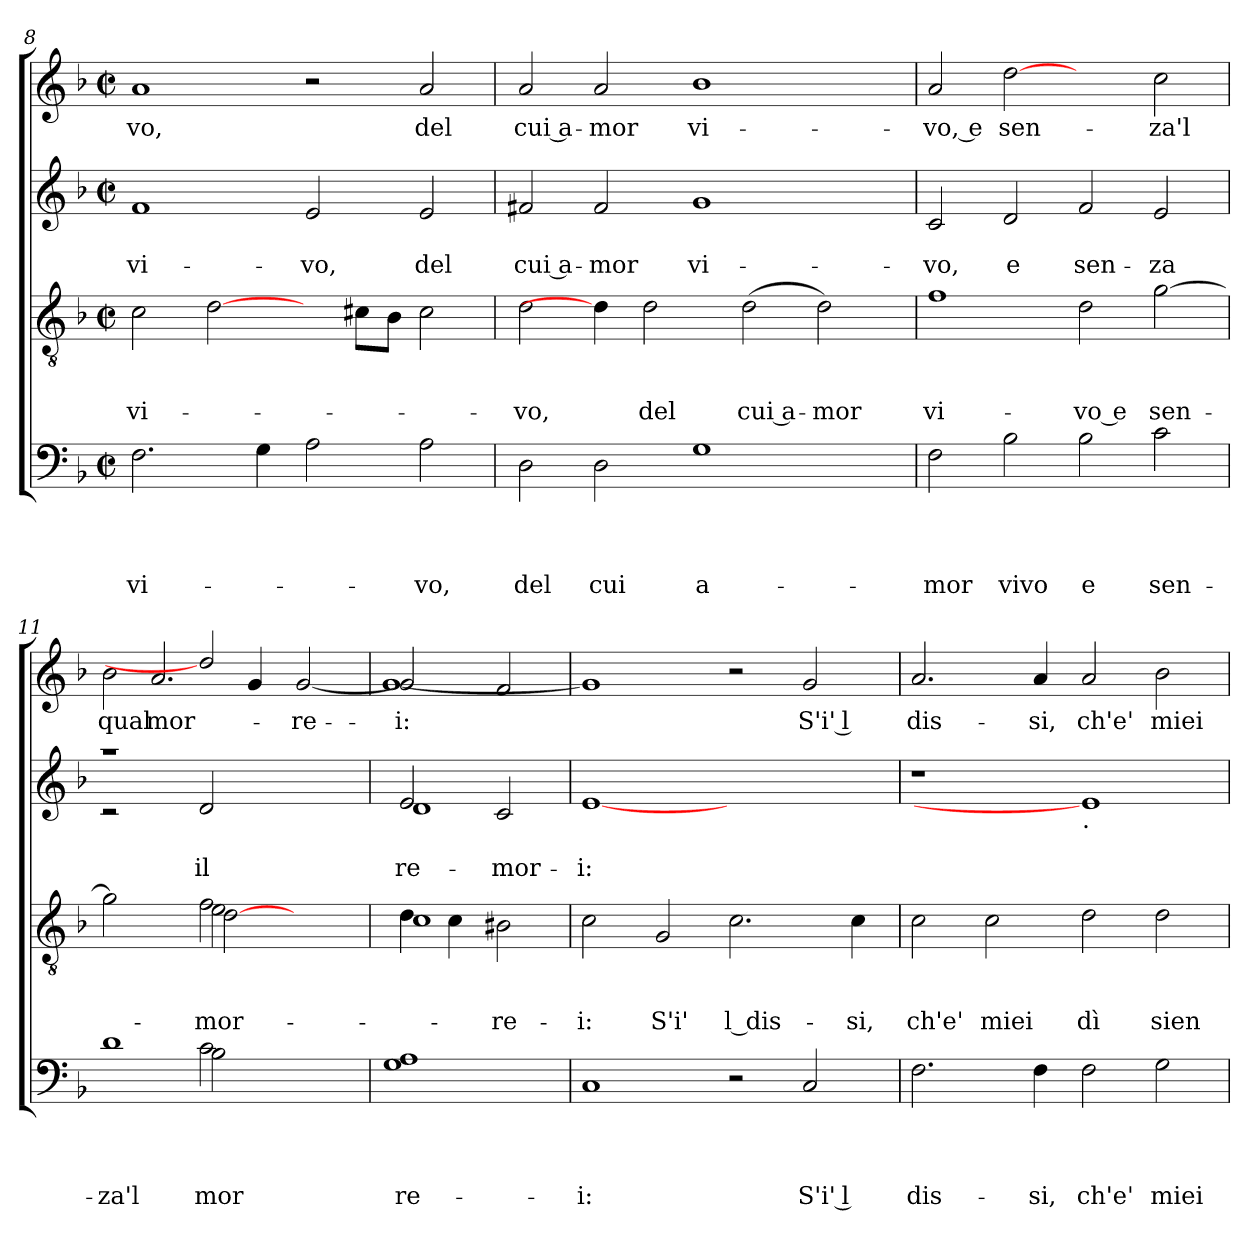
**kern	**text	**text	**text	**text	**kern	**text	**text	**text	**kern	**text	**text	**kern	**text
*part4	*part4	*part4	*part4	*part4	*part3	*part3	*part3	*part3	*part2	*part2	*part2	*part1	*part1
*staff4	*staff4	*staff4	*staff4	*staff4	*staff3	*staff3	*staff3	*staff3	*staff2	*staff2	*staff2	*staff1	*staff1
!!LO:LB:g=z
*clefF4	*	*	*	*	*clefGv2	*	*	*	*clefG2	*	*	*clefG2	*
*k[b-]	*	*	*	*	*k[b-]	*	*	*	*k[b-]	*	*	*k[b-]	*
*F:	*	*	*	*	*F:	*	*	*	*F:	*	*	*F:	*
*M2/2	*	*	*	*	*M2/2	*	*	*	*M2/2	*	*	*M2/2	*
*met(c|)	*	*	*	*	*met(c|)	*	*	*	*met(c|)	*	*	*met(c|)	*
=8	=8	=8	=8	=8	=8	=8	=8	=8	=8	=8	=8	=8	=8
!	!	!	!	!LO:LY:b	!	!	!	!LO:LY:b	!	!	!LO:LY:b	!	!LO:LY:b
2.F\	.	.	.	vi-	2c\	.	.	vi-	1f	.	vi-	1a	-vo,
.	.	.	.	.	[2d\	.	.	.	.	.	.	.	.
4G\	.	.	.	.	.	.	.	.	.	.	.	.	.
!	!	!	!	!	!	!	!	!	!	!	!LO:LY:b	!	!
2A\	.	.	.	.	4ryy	.	.	.	2e/	.	-vo,	2r	.
.	.	.	.	.	8c#\L	.	.	.	.	.	.	.	.
.	.	.	.	.	8B-\J	.	.	.	.	.	.	.	.
!	!	!	!	!LO:LY:b	!	!	!	!	!	!	!LO:LY:b	!	!LO:LY:b
2A\	.	.	.	-vo,	2c#\	.	.	.	2e/	.	del	2a/	del
=9	=9	=9	=9	=9	=9	=9	=9	=9	=9	=9	=9	=9	=9
!	!	!	!	!LO:LY:b	!	!	!	!LO:LY:b	!	!	!LO:LY:b:rj	!	!LO:LY:b
2D\	.	.	.	del	2d\	.	.	-vo,	2f#X/	.	cui a-	2a/	cui a-
!	!	!	!	!LO:LY:b	!	!	!	!	!	!	!LO:LY:b:rj	!	!LO:LY:b:rj
2D\	.	.	.	cui	4d\]	.	.	.	2f#/	.	-mor	2a/	-mor
!	!	!	!	!	!	!	!	!LO:LY:b	!	!	!	!	!
.	.	.	.	.	2d\	.	.	del	.	.	.	.	.
!	!	!	!	!LO:LY:b:rj	!	!	!	!	!	!	!LO:LY:b	!	!LO:LY:b
1G	.	.	.	a-	.	.	.	.	1g	.	vi-	1b-	vi-
!	!	!	!	!	!	!	!	!LO:LY:b:rj	!	!	!	!	!
.	.	.	.	.	(<2d\	.	.	cui a-	.	.	.	.	.
!	!	!	!	!	!	!	!	!LO:LY:b:rj	!	!	!	!	!
.	.	.	.	.	2d\)	.	.	-mor	.	.	.	.	.
4ryy	.	.	.	.	.	.	.	.	4ryy	.	.	4ryy	.
=10	=10	=10	=10	=10	=10	=10	=10	=10	=10	=10	=10	=10	=10
!	!	!	!	!LO:LY:b	!	!	!	!LO:LY:b	!	!	!LO:LY:b	!	!LO:LY:b:rj
2F\	.	.	.	-mor	1f	.	.	vi-	2c/	.	-vo,	2a/	-vo, e
!	!	!	!	!LO:LY:b	!	!	!	!	!	!	!LO:LY:b	!	!LO:LY:b
2B-\	.	.	.	vi­vo	.	.	.	.	2d/	.	e	[2dd	sen-
!	!	!	!	!LO:LY:b	!	!	!	!LO:LY:b	!	!	!LO:LY:b	!	!
2B-\	.	.	.	e	2d\	.	.	-vo e	2f/	.	sen-	2ryy	.
!	!	!	!	!LO:LY:b	!	!	!	!LO:LY:b	!	!	!LO:LY:b	!	!LO:LY:b
2c\	.	.	.	sen-	[>2g\	.	.	sen-	2e/	.	-za	2cc\	-za'l
=11	=11	=11	=11	=11	=11	=11	=11	=11	=11	=11	=11	=11	=11
!	!	!	!	!LO:LY:b	!	!	!	!	!	!	!	!	!LO:LY:b
*^	*	*	*	*	*^	*	*	*	*^	*	*	*^	*
*	*^	*	*	*	*	*	*^	*	*	*	*	*	*	*	*	*^	*
1d	2ryy	2ryy	.	.	.	-za'l	2g\]	2ryy	2ryy	.	.	.	1raa	2rc	.	.	2b-\	4ryy	2.ryy	qual
!	!	!	!	!	!	!	!	!	!	!	!	!	!	!	!	!	!	!	!	!LO:LY:b
.	.	.	.	.	.	.	.	.	.	.	.	.	.	.	.	.	.	2.a/	.	-mor-
!	!	!	!	!	!	!LO:LY:b	!	!	!	!	!	!	!	!	!	!	!	!	!	!
!	!	!	!	!	!	!LO:LY:b	!	!	!	!	!	!LO:LY:b	!	!	!	!	!	!	!	!
!	!	!	!	!	!	!	!	!	!	!	!	!LO:LY:b	!	!	!	!	!	!	!	!
!	!	!	!	!	!	!	!	!	!	!	!	!LO:LY:b	!	!	!	!LO:LY:b	!	!	!	!
.	2c\	2B-\	.	.	.	mor-	2f\	2e\	[>2d\	.	.	mor-	.	2d/	.	il	2dd]	.	.	.
.	.	.	.	.	.	.	.	.	.	.	.	.	.	.	.	.	.	.	4g/	.
!	!	!	!	!	!	!	!	!	!	!	!	!	!	!	!	!	!	!	!	!LO:LY:b
2ryy	2ryy	2ryy	.	.	.	.	2ryy	2ryy	2ryy	.	.	.	2ryy	2ryy	.	.	[<2g/	2ryy	2ryy	re-
=12	=12	=12	=12	=12	=12	=12	=12	=12	=12	=12	=12	=12	=12	=12	=12	=12	=12	=12	=12	=12
!	!	!	!	!	!	!LO:LY:b	!	!	!	!	!	!	!	!	!	!LO:LY:b	!	!	!	!
!	!	!	!	!	!	!	!	!	!	!	!	!	!	!	!	!LO:LY:b:rj	!	!	!	!LO:LY:b:rj
*v	*v	*v	*	*	*	*	*	*	*	*	*	*	*	*	*	*	*	*v	*v	*
*	*	*	*	*	*	*v	*v	*	*	*	*	*	*	*	*	*	*
1G 1A	.	.	.	-re-	4d\	1c	.	.	.	2e/	1d	.	-re-	2g/]	[<1g	-i:
.	.	.	.	.	4c\	.	.	.	.	.	.	.	.	.	.	.
!	!	!	!	!	!	!	!	!	!LO:LY:b	!	!	!	!LO:LY:b	!	!	!
.	.	.	.	.	2B#\	.	.	.	-re-	2c/	.	.	mor-	2f/	.	.
*	*	*	*	*	*v	*v	*	*	*	*	*	*	*	*v	*v	*
*	*	*	*	*	*	*	*	*	*v	*v	*	*	*	*
=13	=13	=13	=13	=13	=13	=13	=13	=13	=13	=13	=13	=13	=13
!	!	!	!	!LO:LY:b	!	!	!	!LO:LY:b	!	!	!LO:LY:b:rj	!	!
1C	.	.	.	-i:	2c\	.	.	-i:	[1e	.	-i:	1g]	.
!	!	!	!	!	!	!	!	!LO:LY:b	!	!	!	!	!
.	.	.	.	.	2G/	.	.	S'i'	.	.	.	.	.
!	!	!	!	!	!	!	!	!LO:LY:b:rj	!	!	!	!	!
2r	.	.	.	.	2.c\	.	.	l dis-	1ryy	.	.	2r	.
!	!	!	!	!LO:LY:b	!	!	!	!	!	!	!	!	!LO:LY:b
2C/	.	.	.	S'i' l	.	.	.	.	.	.	.	2g/	S'i' l
!	!	!	!	!	!	!	!	!LO:LY:b	!	!	!	!	!
.	.	.	.	.	4c\	.	.	-si,	.	.	.	.	.
!!LO:LB:g=z
=14	=14	=14	=14	=14	=14	=14	=14	=14	=14	=14	=14	=14	=14
!	!	!	!	!LO:LY:b	!	!	!	!LO:LY:b	!	!	!	!	!LO:LY:b
2.F\	.	.	.	dis-	2c\	.	.	ch'e'	1r	.	.	2.a/	dis-
!	!	!	!	!	!	!	!	!LO:LY:b	!	!	!	!	!
.	.	.	.	.	2c\	.	.	miei	.	.	.	.	.
!	!	!	!	!LO:LY:b	!	!	!	!	!	!	!	!	!LO:LY:b
4F\	.	.	.	-si,	.	.	.	.	.	.	.	4a/	-si,
!	!	!	!	!	!	!	!	!	!LO:TX:b:t=.	!	!	!	!
!	!	!	!	!LO:LY:b	!	!	!	!LO:LY:b	!	!	!	!	!LO:LY:b
2F\	.	.	.	ch'e'	2d\	.	.	dì	1e]	.	.	2a/	ch'e'
!	!	!	!	!LO:LY:b	!	!	!	!LO:LY:b	!	!	!	!	!LO:LY:b
2G\	.	.	.	miei	2d\	.	.	sien	.	.	.	2b-\	miei
=	=	=	=	=	=	=	=	=	=	=	=	=	=
*-	*-	*-	*-	*-	*-	*-	*-	*-	*-	*-	*-	*-	*-
